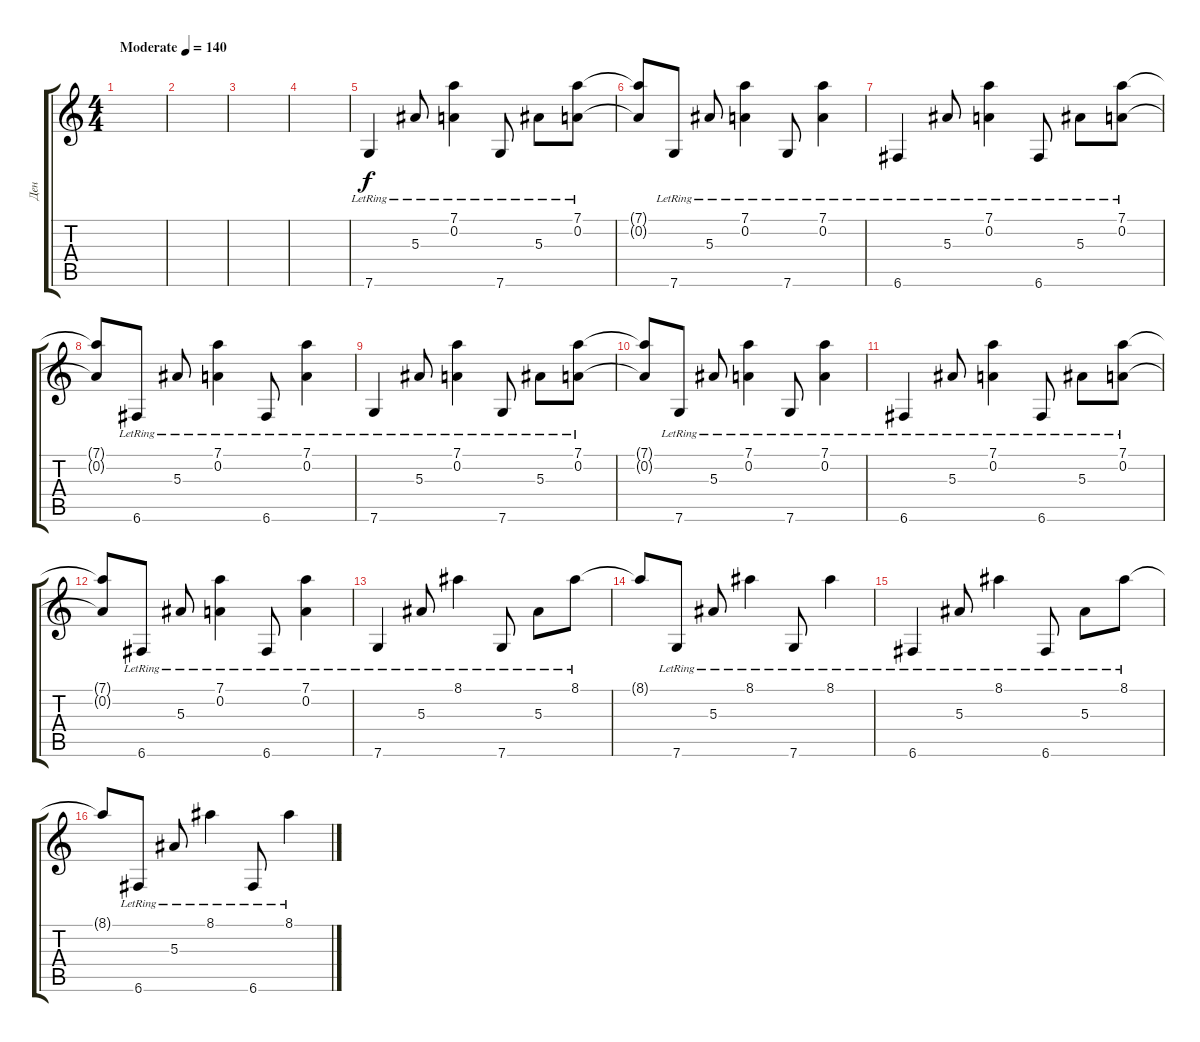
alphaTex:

\track ("Ден" "Ден") {instrument electricguitarclean}
\staff {score tabs}
\tuning (D4 A3 F3 C3 G2 C2) {hide}
\ts (4 4)
\tempo (140 "Moderate")
\clef g2
\ks c
|
|
|
|
7.6{lr}.4 5.3{lr}.8 (7.1{lr} 0.2{lr}).4 7.6{lr}.8 5.3{lr}.8 (7.1{lr} 0.2{lr}).8 |
(7.1{t} 0.2{t}).8 7.6{lr}.8 5.3{lr}.8 (7.1{lr} 0.2{lr}).4 7.6{lr}.8 (7.1{lr} 0.2{lr}).4 |
6.6{lr}.4 5.3{lr}.8 (7.1{lr} 0.2{lr}).4 6.6{lr}.8 5.3{lr}.8 (7.1{lr} 0.2{lr}).8 |
(7.1{t} 0.2{t}).8 6.6{lr}.8 5.3{lr}.8 (7.1{lr} 0.2{lr}).4 6.6{lr}.8 (7.1{lr} 0.2{lr}).4 |
7.6{lr}.4 5.3{lr}.8 (7.1{lr} 0.2{lr}).4 7.6{lr}.8 5.3{lr}.8 (7.1{lr} 0.2{lr}).8 |
(7.1{t} 0.2{t}).8 7.6{lr}.8 5.3{lr}.8 (7.1{lr} 0.2{lr}).4 7.6{lr}.8 (7.1{lr} 0.2{lr}).4 |
6.6{lr}.4 5.3{lr}.8 (7.1{lr} 0.2{lr}).4 6.6{lr}.8 5.3{lr}.8 (7.1{lr} 0.2{lr}).8 |
(7.1{t} 0.2{t}).8 6.6{lr}.8 5.3{lr}.8 (7.1{lr} 0.2{lr}).4 6.6{lr}.8 (7.1{lr} 0.2{lr}).4 |
7.6{lr}.4 5.3{lr}.8 8.1{lr}.4 7.6{lr}.8 5.3{lr}.8 8.1{lr}.8 |
8.1{t}.8 7.6{lr}.8 5.3{lr}.8 8.1{lr}.4 7.6{lr}.8 8.1{lr}.4 |
6.6{lr}.4 5.3{lr}.8 8.1{lr}.4 6.6{lr}.8 5.3{lr}.8 8.1{lr}.8 |
8.1{t}.8 6.6{lr}.8 5.3{lr}.8 8.1{lr}.4 6.6{lr}.8 8.1{lr}.4
